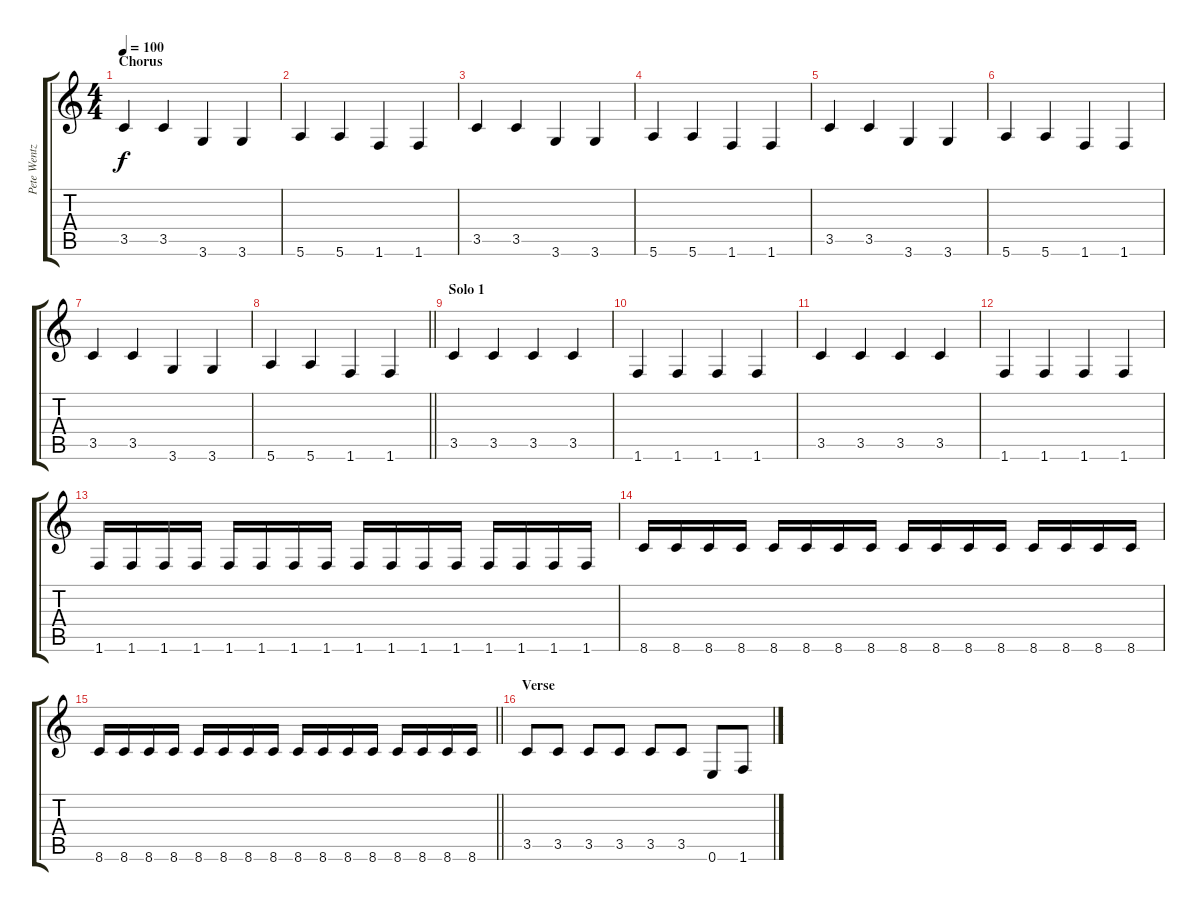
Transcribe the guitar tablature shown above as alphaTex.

\track ("Pete Wentz" "Pete Wentz") {instrument electricbasspick}
\staff {score tabs}
\tuning (E4 B3 G3 D3 A2 E2) {hide}
\ts (4 4)
\section ("" "Chorus")
\tempo 100
\clef g2
\ks c
3.5.4{dy f} 3.5.4 3.6.4 3.6.4 |
5.6.4 5.6.4 1.6.4 1.6.4 |
3.5.4 3.5.4 3.6.4 3.6.4 |
5.6.4 5.6.4 1.6.4 1.6.4 |
3.5.4 3.5.4 3.6.4 3.6.4 |
5.6.4 5.6.4 1.6.4 1.6.4 |
3.5.4 3.5.4 3.6.4 3.6.4 |
\barLineRight lightlight
5.6.4 5.6.4 1.6.4 1.6.4 |
\section ("" "Solo 1")
3.5.4 3.5.4 3.5.4 3.5.4 |
1.6.4 1.6.4 1.6.4 1.6.4 |
3.5.4 3.5.4 3.5.4 3.5.4 |
1.6.4 1.6.4 1.6.4 1.6.4 |
1.6.16 1.6.16 1.6.16 1.6.16 1.6.16 1.6.16 1.6.16 1.6.16 1.6.16 1.6.16 1.6.16 1.6.16 1.6.16 1.6.16 1.6.16 1.6.16 |
8.6.16 8.6.16 8.6.16 8.6.16 8.6.16 8.6.16 8.6.16 8.6.16 8.6.16 8.6.16 8.6.16 8.6.16 8.6.16 8.6.16 8.6.16 8.6.16 |
\barLineRight lightlight
8.6.16 8.6.16 8.6.16 8.6.16 8.6.16 8.6.16 8.6.16 8.6.16 8.6.16 8.6.16 8.6.16 8.6.16 8.6.16 8.6.16 8.6.16 8.6.16 |
\section ("" "Verse")
3.5.8 3.5.8 3.5.8 3.5.8 3.5.8 3.5.8 0.6.8 1.6.8
